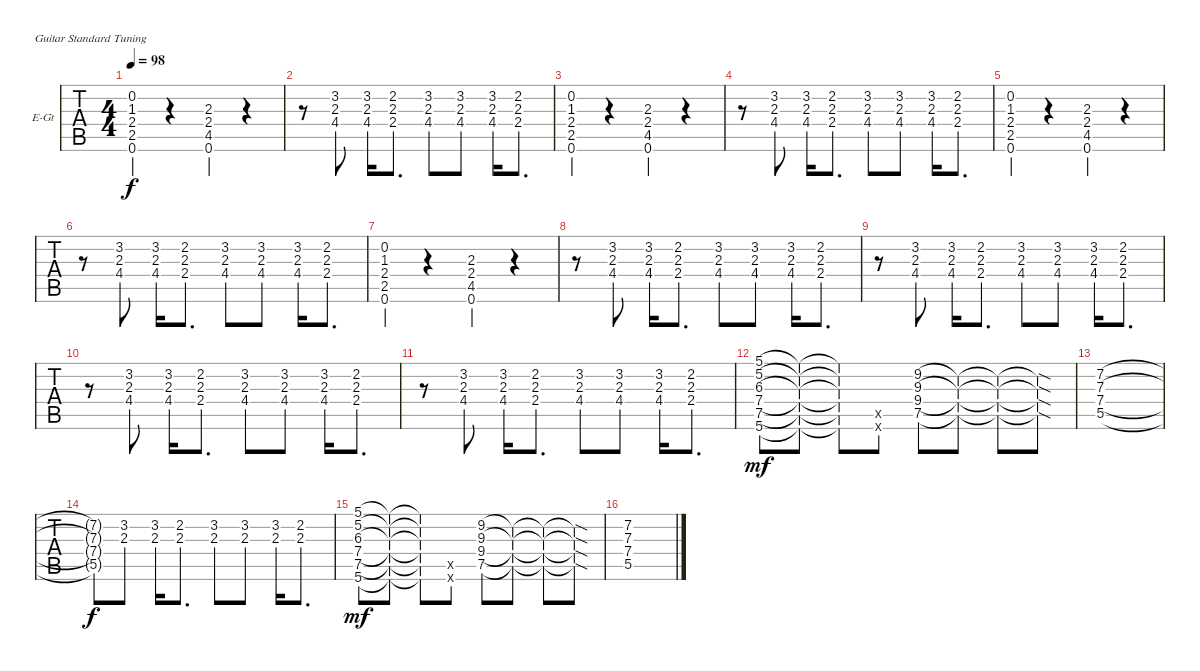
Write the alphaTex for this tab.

\defaultSystemsLayout 4
\bracketExtendMode nobrackets
\firstSystemTrackNameOrientation horizontal
\otherSystemsTrackNameOrientation horizontal
\track ("Electric Guitar Fills" "E-Gt") {instrument distortionguitar}
\staff {tabs}
\tuning (E4 B3 G3 D3 A2 E2)
\ts (4 4)
\tempo 98
\clef g2
\scale
0.333333
\ks c
(0.6 2.5 2.4 1.3 0.2).4{dy f} r.4 (0.6 4.5 2.4 2.3).4 r.4 |
\scale
0.333333 r.8 (4.4{st} 2.3{st} 3.2{st}).8 (3.2 2.3 4.4).16 (2.2 2.3 2.4).8{d} (3.2{st} 2.3{st} 4.4{st}).8 (4.4 2.3 3.2).8 (3.2 2.3 4.4).16 (2.4 2.3 2.2).8{d} |
\scale
0.333333 (0.6 2.5 2.4 1.3 0.2).4 r.4 (0.6 4.5 2.4 2.3).4 r.4 |
\scale
0.333333 r.8 (4.4{st} 2.3{st} 3.2{st}).8 (3.2 2.3 4.4).16 (2.2 2.3 2.4).8{d} (3.2{st} 2.3{st} 4.4{st}).8 (4.4 2.3 3.2).8 (3.2 2.3 4.4).16 (2.4 2.3 2.2).8{d} |
\scale
0.333333 (0.6 2.5 2.4 1.3 0.2).4 r.4 (0.6 4.5 2.4 2.3).4 r.4 |
\scale
0.333333 r.8 (4.4{st} 2.3{st} 3.2{st}).8 (3.2 2.3 4.4).16 (2.2 2.3 2.4).8{d} (3.2{st} 2.3{st} 4.4{st}).8 (4.4 2.3 3.2).8 (3.2 2.3 4.4).16 (2.4 2.3 2.2).8{d} |
\scale
0.333333 (0.6 2.5 2.4 1.3 0.2).4 r.4 (0.6 4.5 2.4 2.3).4 r.4 |
\scale
0.333333 r.8 (4.4{st} 2.3{st} 3.2{st}).8 (3.2 2.3 4.4).16 (2.2 2.3 2.4).8{d} (3.2{st} 2.3{st} 4.4{st}).8 (4.4 2.3 3.2).8 (3.2 2.3 4.4).16 (2.4 2.3 2.2).8{d} |
\scale
0.333333 r.8 (4.4{st} 2.3{st} 3.2{st}).8 (3.2 2.3 4.4).16 (2.2 2.3 2.4).8{d} (3.2{st} 2.3{st} 4.4{st}).8 (4.4 2.3 3.2).8 (3.2 2.3 4.4).16 (2.4 2.3 2.2).8{d} |
\scale
0.333333 r.8 (4.4{st} 2.3{st} 3.2{st}).8 (3.2 2.3 4.4).16 (2.2 2.3 2.4).8{d} (3.2{st} 2.3{st} 4.4{st}).8 (4.4 2.3 3.2).8 (3.2 2.3 4.4).16 (2.4 2.3 2.2).8{d} |
\scale
0.559709
\scale
0.333333 r.8 (4.4{st} 2.3{st} 3.2{st}).8 (3.2 2.3 4.4).16 (2.2 2.3 2.4).8{d} (3.2{st} 2.3{st} 4.4{st}).8 (4.4 2.3 3.2).8 (3.2 2.3 4.4).16 (2.4 2.3 2.2).8{d} |
\scale
0.440171
\scale
0.333333 (5.1 5.2 6.3 7.4 7.5 5.6).8{dy mf} (5.1{t} 5.2{t} 6.3{t} 7.4{t} 7.5{t} 5.6{t}).8 (5.1{t} 5.2{t} 6.3{t} 7.4{t} 7.5{t} 5.6{t}).8 (0.6{x} 0.5{x}).8 (7.5 9.4 9.3 9.2).8 (7.5{t} 9.4{t} 9.3{t} 9.2{t}).8 (7.5{t} 9.4{t} 9.3{t} 9.2{t}).8 (7.5{sod t} 9.4{sod t} 9.3{sod t} 9.2{sod t}).8 |
\scale
0.333333 (5.5 7.4 7.3 7.2).1 |
\scale
0.333333 (5.5{t} 7.4{t} 7.3{t} 7.2{t}).8{dy f} (2.3{st} 3.2{st}).8 (3.2 2.3).16 (2.2 2.3).8{d} (3.2{st} 2.3{st}).8 (2.3 3.2).8 (3.2 2.3).16 (2.3 2.2).8{d} |
\scale
0.333333 (5.1 5.2 6.3 7.4 7.5 5.6).8{dy mf} (5.1{t} 5.2{t} 6.3{t} 7.4{t} 7.5{t} 5.6{t}).8 (5.1{t} 5.2{t} 6.3{t} 7.4{t} 7.5{t} 5.6{t}).8 (0.6{x} 0.5{x}).8 (7.5 9.4 9.3 9.2).8 (7.5{t} 9.4{t} 9.3{t} 9.2{t}).8 (7.5{t} 9.4{t} 9.3{t} 9.2{t}).8 (7.5{sod t} 9.4{sod t} 9.3{sod t} 9.2{sod t}).8 |
(5.5 7.4 7.3 7.2).1
